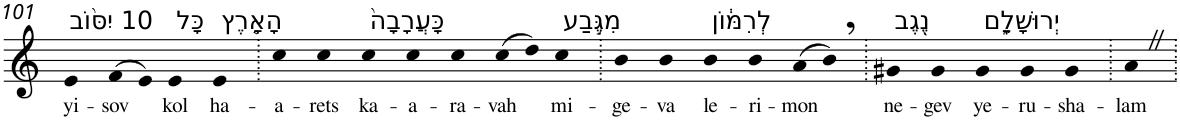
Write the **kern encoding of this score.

**kern	**text
*part1	*part1
*staff1	*staff1
*I"Piano	*
*I'Pno	*
!!LO:PB:g=z
*clefG2	*
*k[]	*
=101	=101
!LO:TX:a:t=10 יִסּ֨וֹב	!
!	!LO:LY:b
4e	yi-
!	!LO:LY:b
(>8f	-sov
8e)	.
!LO:TX:a:t=כָּל	!
!	!LO:LY:b
4e	kol
!LO:TX:a:t=הָאָ֤רֶץ	!
!	!LO:LY:b
4e	ha-
=102.	=102.
!	!LO:LY:b
4cc	-a-
!	!LO:LY:b
4cc	-rets
!LO:TX:a:t=כָּעֲרָבָה֙	!
!	!LO:LY:b
4cc	ka-
!	!LO:LY:b
4cc	-a-
!	!LO:LY:b
4cc	-ra-
!	!LO:LY:b
(>8cc	-vah
8dd)	.
!LO:TX:a:t=מִגֶּ֣בַע	!
!	!LO:LY:b
4cc	mi-
=103.	=103.
!	!LO:LY:b
4b	-ge-
!	!LO:LY:b
4b	-va
!LO:TX:a:t=לְרִמּ֔וֹן	!
!	!LO:LY:b
4b	le-
!	!LO:LY:b
4b	-ri-
!	!LO:LY:b
(>8a	-mon
8b,)	.
=104.	=104.
!LO:TX:a:t=נֶ֖גֶב	!
!	!LO:LY:b
4g#X	ne-
!	!LO:LY:b
4g#	-gev
!LO:TX:a:t=יְרוּשָׁלִָ֑ם	!
!	!LO:LY:b
4g#	ye-
!	!LO:LY:b
4g#	-ru-
!	!LO:LY:b
4g#	-sha-
=105.	=105.
!	!LO:LY:b
4aZ	-lam
=.	=.
*-	*-
